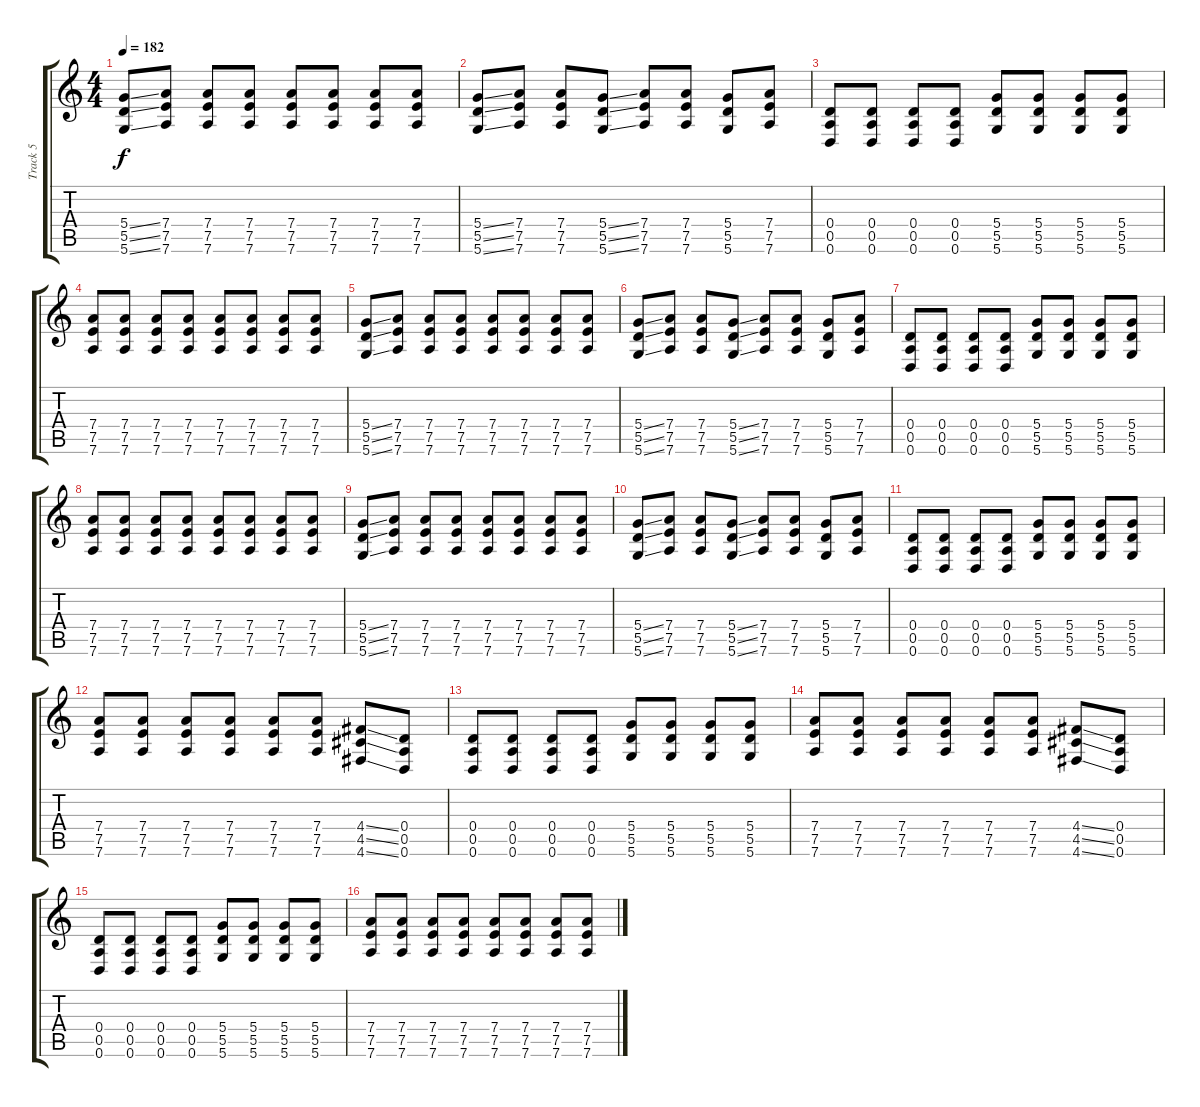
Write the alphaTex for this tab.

\track ("Track 5" "Track 5") {instrument distortionguitar}
\staff {score tabs}
\tuning (E4 B3 G3 D3 A2 D2) {hide}
\ts (4 4)
\tempo 182
\clef g2
\ks c
(5.4{ss} 5.5{ss} 5.6{ss}).8{dy f} (7.4 7.5 7.6).8 (7.4 7.5 7.6).8 (7.4 7.5 7.6).8 (7.4 7.5 7.6).8 (7.4 7.5 7.6).8 (7.4 7.5 7.6).8 (7.4 7.5 7.6).8 |
(5.4{ss} 5.5{ss} 5.6{ss}).8 (7.4 7.5 7.6).8 (7.4 7.5 7.6).8 (5.4{ss} 5.5{ss} 5.6{ss}).8 (7.4 7.5 7.6).8 (7.4 7.5 7.6).8 (5.4 5.5 5.6).8 (7.4 7.5 7.6).8 |
(0.4 0.5 0.6).8 (0.4 0.5 0.6).8 (0.4 0.5 0.6).8 (0.4 0.5 0.6).8 (5.4 5.5 5.6).8 (5.4 5.5 5.6).8 (5.4 5.5 5.6).8 (5.4 5.5 5.6).8 |
(7.4 7.5 7.6).8 (7.4 7.5 7.6).8 (7.4 7.5 7.6).8 (7.4 7.5 7.6).8 (7.4 7.5 7.6).8 (7.4 7.5 7.6).8 (7.4 7.5 7.6).8 (7.4 7.5 7.6).8 |
(5.4{ss} 5.5{ss} 5.6{ss}).8 (7.4 7.5 7.6).8 (7.4 7.5 7.6).8 (7.4 7.5 7.6).8 (7.4 7.5 7.6).8 (7.4 7.5 7.6).8 (7.4 7.5 7.6).8 (7.4 7.5 7.6).8 |
(5.4{ss} 5.5{ss} 5.6{ss}).8 (7.4 7.5 7.6).8 (7.4 7.5 7.6).8 (5.4{ss} 5.5{ss} 5.6{ss}).8 (7.4 7.5 7.6).8 (7.4 7.5 7.6).8 (5.4 5.5 5.6).8 (7.4 7.5 7.6).8 |
(0.4 0.5 0.6).8 (0.4 0.5 0.6).8 (0.4 0.5 0.6).8 (0.4 0.5 0.6).8 (5.4 5.5 5.6).8 (5.4 5.5 5.6).8 (5.4 5.5 5.6).8 (5.4 5.5 5.6).8 |
(7.4 7.5 7.6).8 (7.4 7.5 7.6).8 (7.4 7.5 7.6).8 (7.4 7.5 7.6).8 (7.4 7.5 7.6).8 (7.4 7.5 7.6).8 (7.4 7.5 7.6).8 (7.4 7.5 7.6).8 |
(5.4{ss} 5.5{ss} 5.6{ss}).8 (7.4 7.5 7.6).8 (7.4 7.5 7.6).8 (7.4 7.5 7.6).8 (7.4 7.5 7.6).8 (7.4 7.5 7.6).8 (7.4 7.5 7.6).8 (7.4 7.5 7.6).8 |
(5.4{ss} 5.5{ss} 5.6{ss}).8 (7.4 7.5 7.6).8 (7.4 7.5 7.6).8 (5.4{ss} 5.5{ss} 5.6{ss}).8 (7.4 7.5 7.6).8 (7.4 7.5 7.6).8 (5.4 5.5 5.6).8 (7.4 7.5 7.6).8 |
(0.4 0.5 0.6).8 (0.4 0.5 0.6).8 (0.4 0.5 0.6).8 (0.4 0.5 0.6).8 (5.4 5.5 5.6).8 (5.4 5.5 5.6).8 (5.4 5.5 5.6).8 (5.4 5.5 5.6).8 |
(7.4 7.5 7.6).8 (7.4 7.5 7.6).8 (7.4 7.5 7.6).8 (7.4 7.5 7.6).8 (7.4 7.5 7.6).8 (7.4 7.5 7.6).8 (4.4{ss} 4.5{ss} 4.6{ss}).8 (0.4 0.5 0.6).8 |
(0.4 0.5 0.6).8 (0.4 0.5 0.6).8 (0.4 0.5 0.6).8 (0.4 0.5 0.6).8 (5.4 5.5 5.6).8 (5.4 5.5 5.6).8 (5.4 5.5 5.6).8 (5.4 5.5 5.6).8 |
(7.4 7.5 7.6).8 (7.4 7.5 7.6).8 (7.4 7.5 7.6).8 (7.4 7.5 7.6).8 (7.4 7.5 7.6).8 (7.4 7.5 7.6).8 (4.4{ss} 4.5{ss} 4.6{ss}).8 (0.4 0.5 0.6).8 |
(0.4 0.5 0.6).8 (0.4 0.5 0.6).8 (0.4 0.5 0.6).8 (0.4 0.5 0.6).8 (5.4 5.5 5.6).8 (5.4 5.5 5.6).8 (5.4 5.5 5.6).8 (5.4 5.5 5.6).8 |
(7.4 7.5 7.6).8 (7.4 7.5 7.6).8 (7.4 7.5 7.6).8 (7.4 7.5 7.6).8 (7.4 7.5 7.6).8 (7.4 7.5 7.6).8 (7.4 7.5 7.6).8 (7.4 7.5 7.6).8
